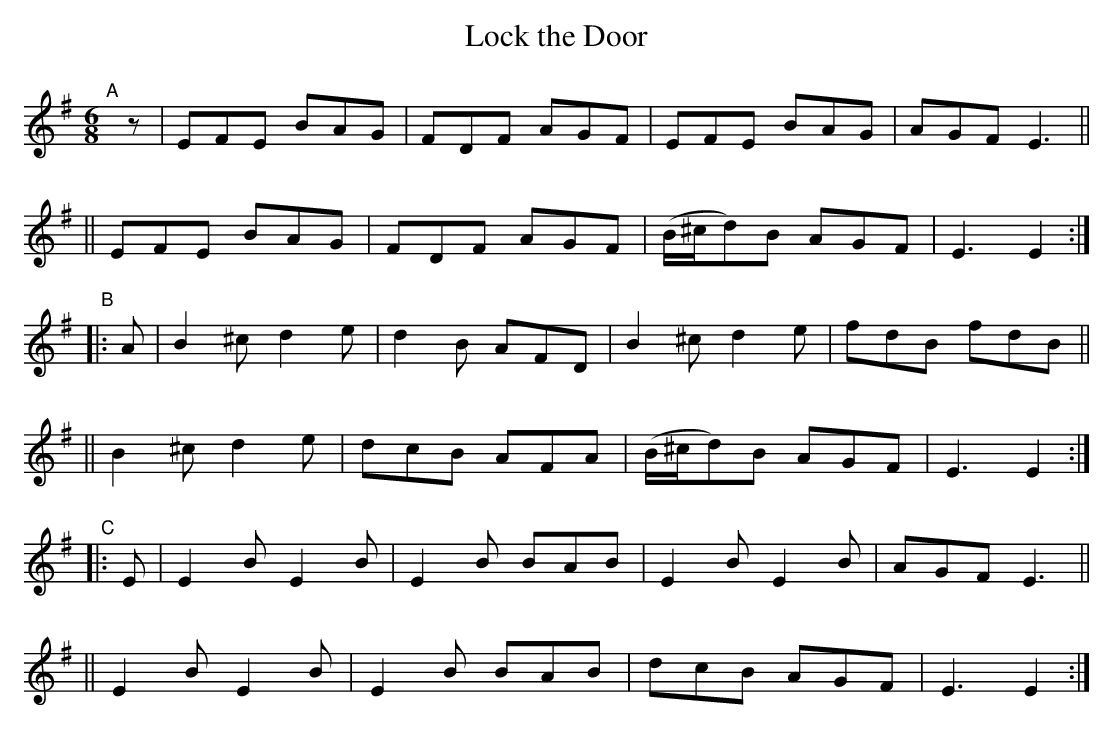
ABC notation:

X:1
T: Lock the Door
M: 6/8
L: 1/8
K: Em
"^A"[|] z \
|  EFE BAG | FDF AGF | EFE BAG | AGF E3 ||
|| EFE BAG | FDF AGF | (B/^c/d)B AGF | E3 E2 :|
"^B"|: A \
|  B2^c d2e | d2B AFD | B2^c d2e | fdB fdB ||
|| B2^c d2e | dcB AFA | (B/^c/d)B AGF | E3 E2 :|
"^C"|: E \
|  E2B E2B | E2B BAB | E2B E2B | AGF E3 ||
|| E2B E2B | E2B BAB | dcB AGF | E3 E2 :|
